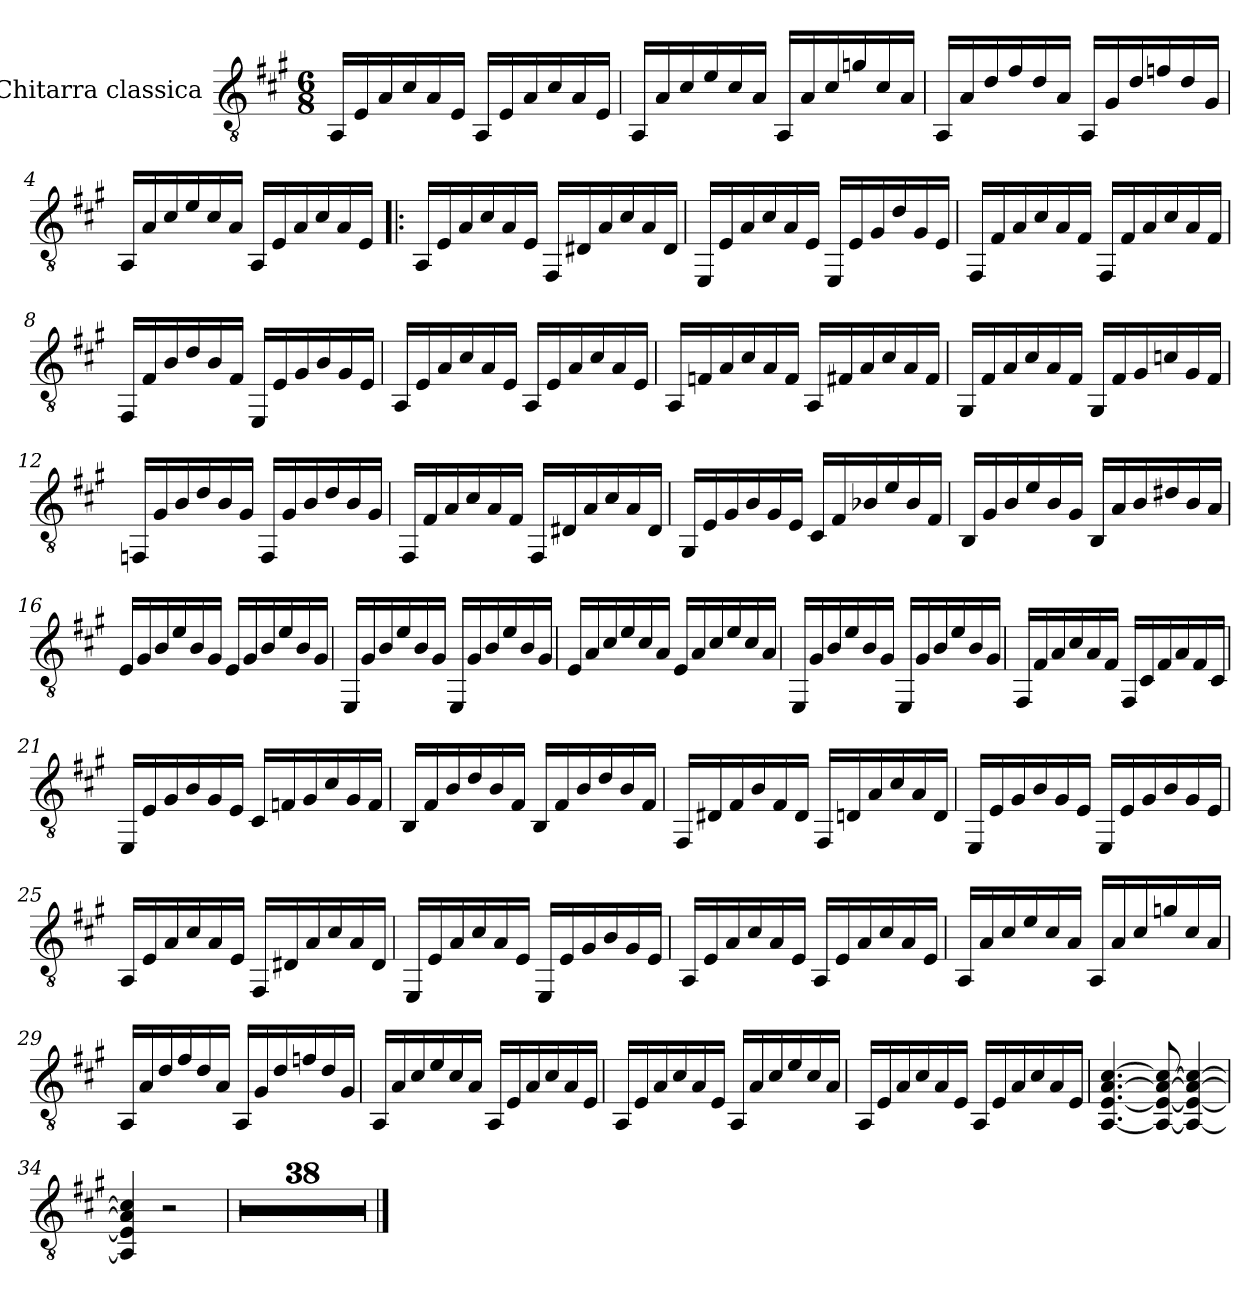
**kern
*part1
*staff1
*I"Chitarra classica
*I'Chit. cl.
*clefGv2
*k[f#c#g#]
*M6/8
=1
16AA/LL
16E/
16A/
16c#/
16A/
16E/JJ
16AA/LL
16E/
16A/
16c#/
16A/
16E/JJ
=2
16AA/LL
16A/
16c#/
16e/
16c#/
16A/JJ
16AA/LL
16A/
16c#/
16gn/
16c#/
16A/JJ
=3
16AA/LL
16A/
16d/
16f#/
16d/
16A/JJ
16AA/LL
16G#/
16d/
16fn/
16d/
16G#/JJ
=4
16AA/LL
16A/
16c#/
16e/
16c#/
16A/JJ
16AA/LL
16E/
16A/
16c#/
16A/
16E/JJ
!!LO:LB:g=z
=5!|:
16AA/LL
16E/
16A/
16c#/
16A/
16E/JJ
16FF#/LL
16D#X/
16A/
16c#/
16A/
16D#/JJ
=6
16EE/LL
16E/
16A/
16c#/
16A/
16E/JJ
16EE/LL
16E/
16G#/
16d/
16G#/
16E/JJ
=7
16FF#/LL
16F#/
16A/
16c#/
16A/
16F#/JJ
16FF#/LL
16F#/
16A/
16c#/
16A/
16F#/JJ
=8
16FF#/LL
16F#/
16B/
16d/
16B/
16F#/JJ
16EE/LL
16E/
16G#/
16B/
16G#/
16E/JJ
!!LO:LB:g=z
=9
16AA/LL
16E/
16A/
16c#/
16A/
16E/JJ
16AA/LL
16E/
16A/
16c#/
16A/
16E/JJ
=10
16AA/LL
16Fn/
16A/
16c#/
16A/
16F/JJ
16AA/LL
16F#X/
16A/
16c#/
16A/
16F#/JJ
=11
16GG#/LL
16F#/
16A/
16c#/
16A/
16F#/JJ
16GG#/LL
16F#/
16G#/
16cn/
16G#/
16F#/JJ
=12
16FFn/LL
16G#/
16B/
16d/
16B/
16G#/JJ
16FF/LL
16G#/
16B/
16d/
16B/
16G#/JJ
!!LO:LB:g=z
=13
16FF#/LL
16F#/
16A/
16c#/
16A/
16F#/JJ
16FF#/LL
16D#X/
16A/
16c#/
16A/
16D#/JJ
=14
16GG#/LL
16E/
16G#/
16B/
16G#/
16E/JJ
16C#/LL
16F#/
16B-X/
16e/
16B-/
16F#/JJ
=15
16BB/LL
16G#/
16B/
16e/
16B/
16G#/JJ
16BB/LL
16A/
16B/
16d#X/
16B/
16A/JJ
=16
16E/LL
16G#/
16B/
16e/
16B/
16G#/JJ
16E/LL
16G#/
16B/
16e/
16B/
16G#/JJ
!!LO:LB:g=z
=17
16EE/LL
16G#/
16B/
16e/
16B/
16G#/JJ
16EE/LL
16G#/
16B/
16e/
16B/
16G#/JJ
=18
16E/LL
16A/
16c#/
16e/
16c#/
16A/JJ
16E/LL
16A/
16c#/
16e/
16c#/
16A/JJ
=19
16EE/LL
16G#/
16B/
16e/
16B/
16G#/JJ
16EE/LL
16G#/
16B/
16e/
16B/
16G#/JJ
=20
16FF#/LL
16F#/
16A/
16c#/
16A/
16F#/JJ
16FF#/LL
16C#/
16F#/
16A/
16F#/
16C#/JJ
!!LO:LB:g=z
=21
16EE/LL
16E/
16G#/
16B/
16G#/
16E/JJ
16C#/LL
16Fn/
16G#/
16c#/
16G#/
16F/JJ
=22
16BB/LL
16F#/
16B/
16d/
16B/
16F#/JJ
16BB/LL
16F#/
16B/
16d/
16B/
16F#/JJ
=23
16FF#/LL
16D#X/
16F#/
16B/
16F#/
16D#/JJ
16FF#/LL
16Dn/
16A/
16c#/
16A/
16D/JJ
=24
16EE/LL
16E/
16G#/
16B/
16G#/
16E/JJ
16EE/LL
16E/
16G#/
16B/
16G#/
16E/JJ
!!LO:LB:g=z
=25
16AA/LL
16E/
16A/
16c#/
16A/
16E/JJ
16FF#/LL
16D#X/
16A/
16c#/
16A/
16D#/JJ
=26
16EE/LL
16E/
16A/
16c#/
16A/
16E/JJ
16EE/LL
16E/
16G#/
16B/
16G#/
16E/JJ
=27
16AA/LL
16E/
16A/
16c#/
16A/
16E/JJ
16AA/LL
16E/
16A/
16c#/
16A/
16E/JJ
=28
16AA/LL
16A/
16c#/
16e/
16c#/
16A/JJ
16AA/LL
16A/
16c#/
16gn/
16c#/
16A/JJ
!!LO:LB:g=z
=29
16AA/LL
16A/
16d/
16f#/
16d/
16A/JJ
16AA/LL
16G#/
16d/
16fn/
16d/
16G#/JJ
=30
16AA/LL
16A/
16c#/
16e/
16c#/
16A/JJ
16AA/LL
16E/
16A/
16c#/
16A/
16E/JJ
=31
16AA/LL
16E/
16A/
16c#/
16A/
16E/JJ
16AA/LL
16A/
16c#/
16e/
16c#/
16A/JJ
=32
16AA/LL
16E/
16A/
16c#/
16A/
16E/JJ
16AA/LL
16E/
16A/
16c#/
16A/
16E/JJ
!!LO:LB:g=z
=33
[4.AA/ [4.E/ [4.A/ [4.c#/
8AA/_ 8E/_ 8A/_ 8c#/_
4AA/_ 4E/_ 4A/_ 4c#/_
=34
4AA/] 4E/] 4A/] 4c#/]
2r
=35
2.r
=36
2.r
=37
2.r
=38
2.r
=39
2.r
=40
2.r
=41
2.r
=42
2.r
=43
2.r
=44
2.r
=45
2.r
=46
2.r
=47
2.r
=48
2.r
=49
2.r
!!LO:LB:g=z
=50
2.r
=51
2.r
=52
2.r
=53
2.r
=54
2.r
=55
2.r
=56
2.r
=57
2.r
=58
2.r
=59
2.r
=60
2.r
=61
2.r
=62
2.r
=63
2.r
=64
2.r
=65
2.r
=66
2.r
=67
2.r
=68
2.r
!!LO:PB:g=z
=69
2.r
=70
2.r
=71
2.r
=72
2.r
==
*-
